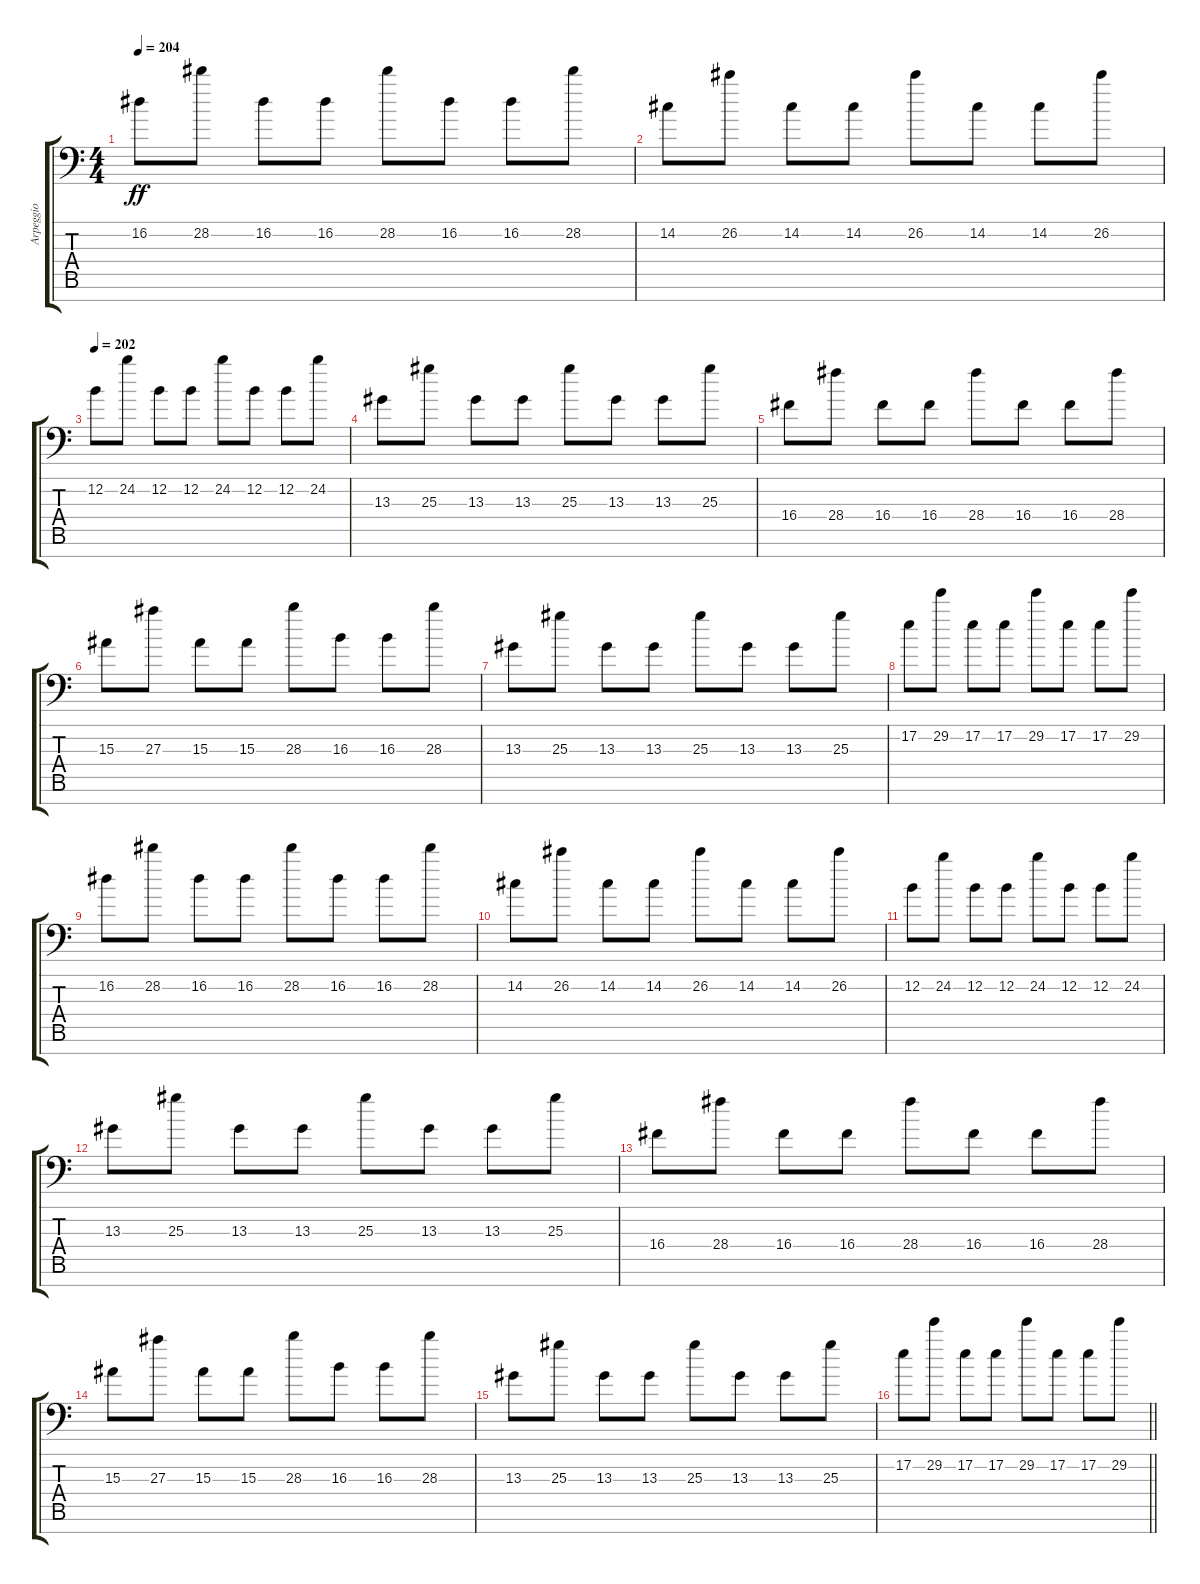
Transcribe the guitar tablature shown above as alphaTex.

\track ("Arpeggio" "Arpeggio") {instrument lead2sawtooth}
\staff {score tabs}
\tuning (C8 B3 G3 D3 A2 E2 C-1) {hide}
\ts (4 4)
\tempo 204
\clef f4
\ks c
16.2.8{dy ff} 28.2.8 16.2.8 16.2.8 28.2.8 16.2.8 16.2.8 28.2.8 |
14.2.8 26.2.8 14.2.8 14.2.8 26.2.8 14.2.8 14.2.8 26.2.8 |
\tempo 202
12.2.8 24.2.8 12.2.8 12.2.8 24.2.8 12.2.8 12.2.8 24.2.8 |
13.3.8 25.3.8 13.3.8 13.3.8 25.3.8 13.3.8 13.3.8 25.3.8 |
16.4.8 28.4.8 16.4.8 16.4.8 28.4.8 16.4.8 16.4.8 28.4.8 |
15.3.8 27.3.8 15.3.8 15.3.8 28.3.8 16.3.8 16.3.8 28.3.8 |
13.3.8 25.3.8 13.3.8 13.3.8 25.3.8 13.3.8 13.3.8 25.3.8 |
17.2.8 29.2.8 17.2.8 17.2.8 29.2.8 17.2.8 17.2.8 29.2.8 |
16.2.8 28.2.8 16.2.8 16.2.8 28.2.8 16.2.8 16.2.8 28.2.8 |
14.2.8 26.2.8 14.2.8 14.2.8 26.2.8 14.2.8 14.2.8 26.2.8 |
12.2.8 24.2.8 12.2.8 12.2.8 24.2.8 12.2.8 12.2.8 24.2.8 |
13.3.8 25.3.8 13.3.8 13.3.8 25.3.8 13.3.8 13.3.8 25.3.8 |
16.4.8 28.4.8 16.4.8 16.4.8 28.4.8 16.4.8 16.4.8 28.4.8 |
15.3.8 27.3.8 15.3.8 15.3.8 28.3.8 16.3.8 16.3.8 28.3.8 |
13.3.8 25.3.8 13.3.8 13.3.8 25.3.8 13.3.8 13.3.8 25.3.8 |
\barLineRight lightlight
17.2.8 29.2.8 17.2.8 17.2.8 29.2.8 17.2.8 17.2.8 29.2.8
